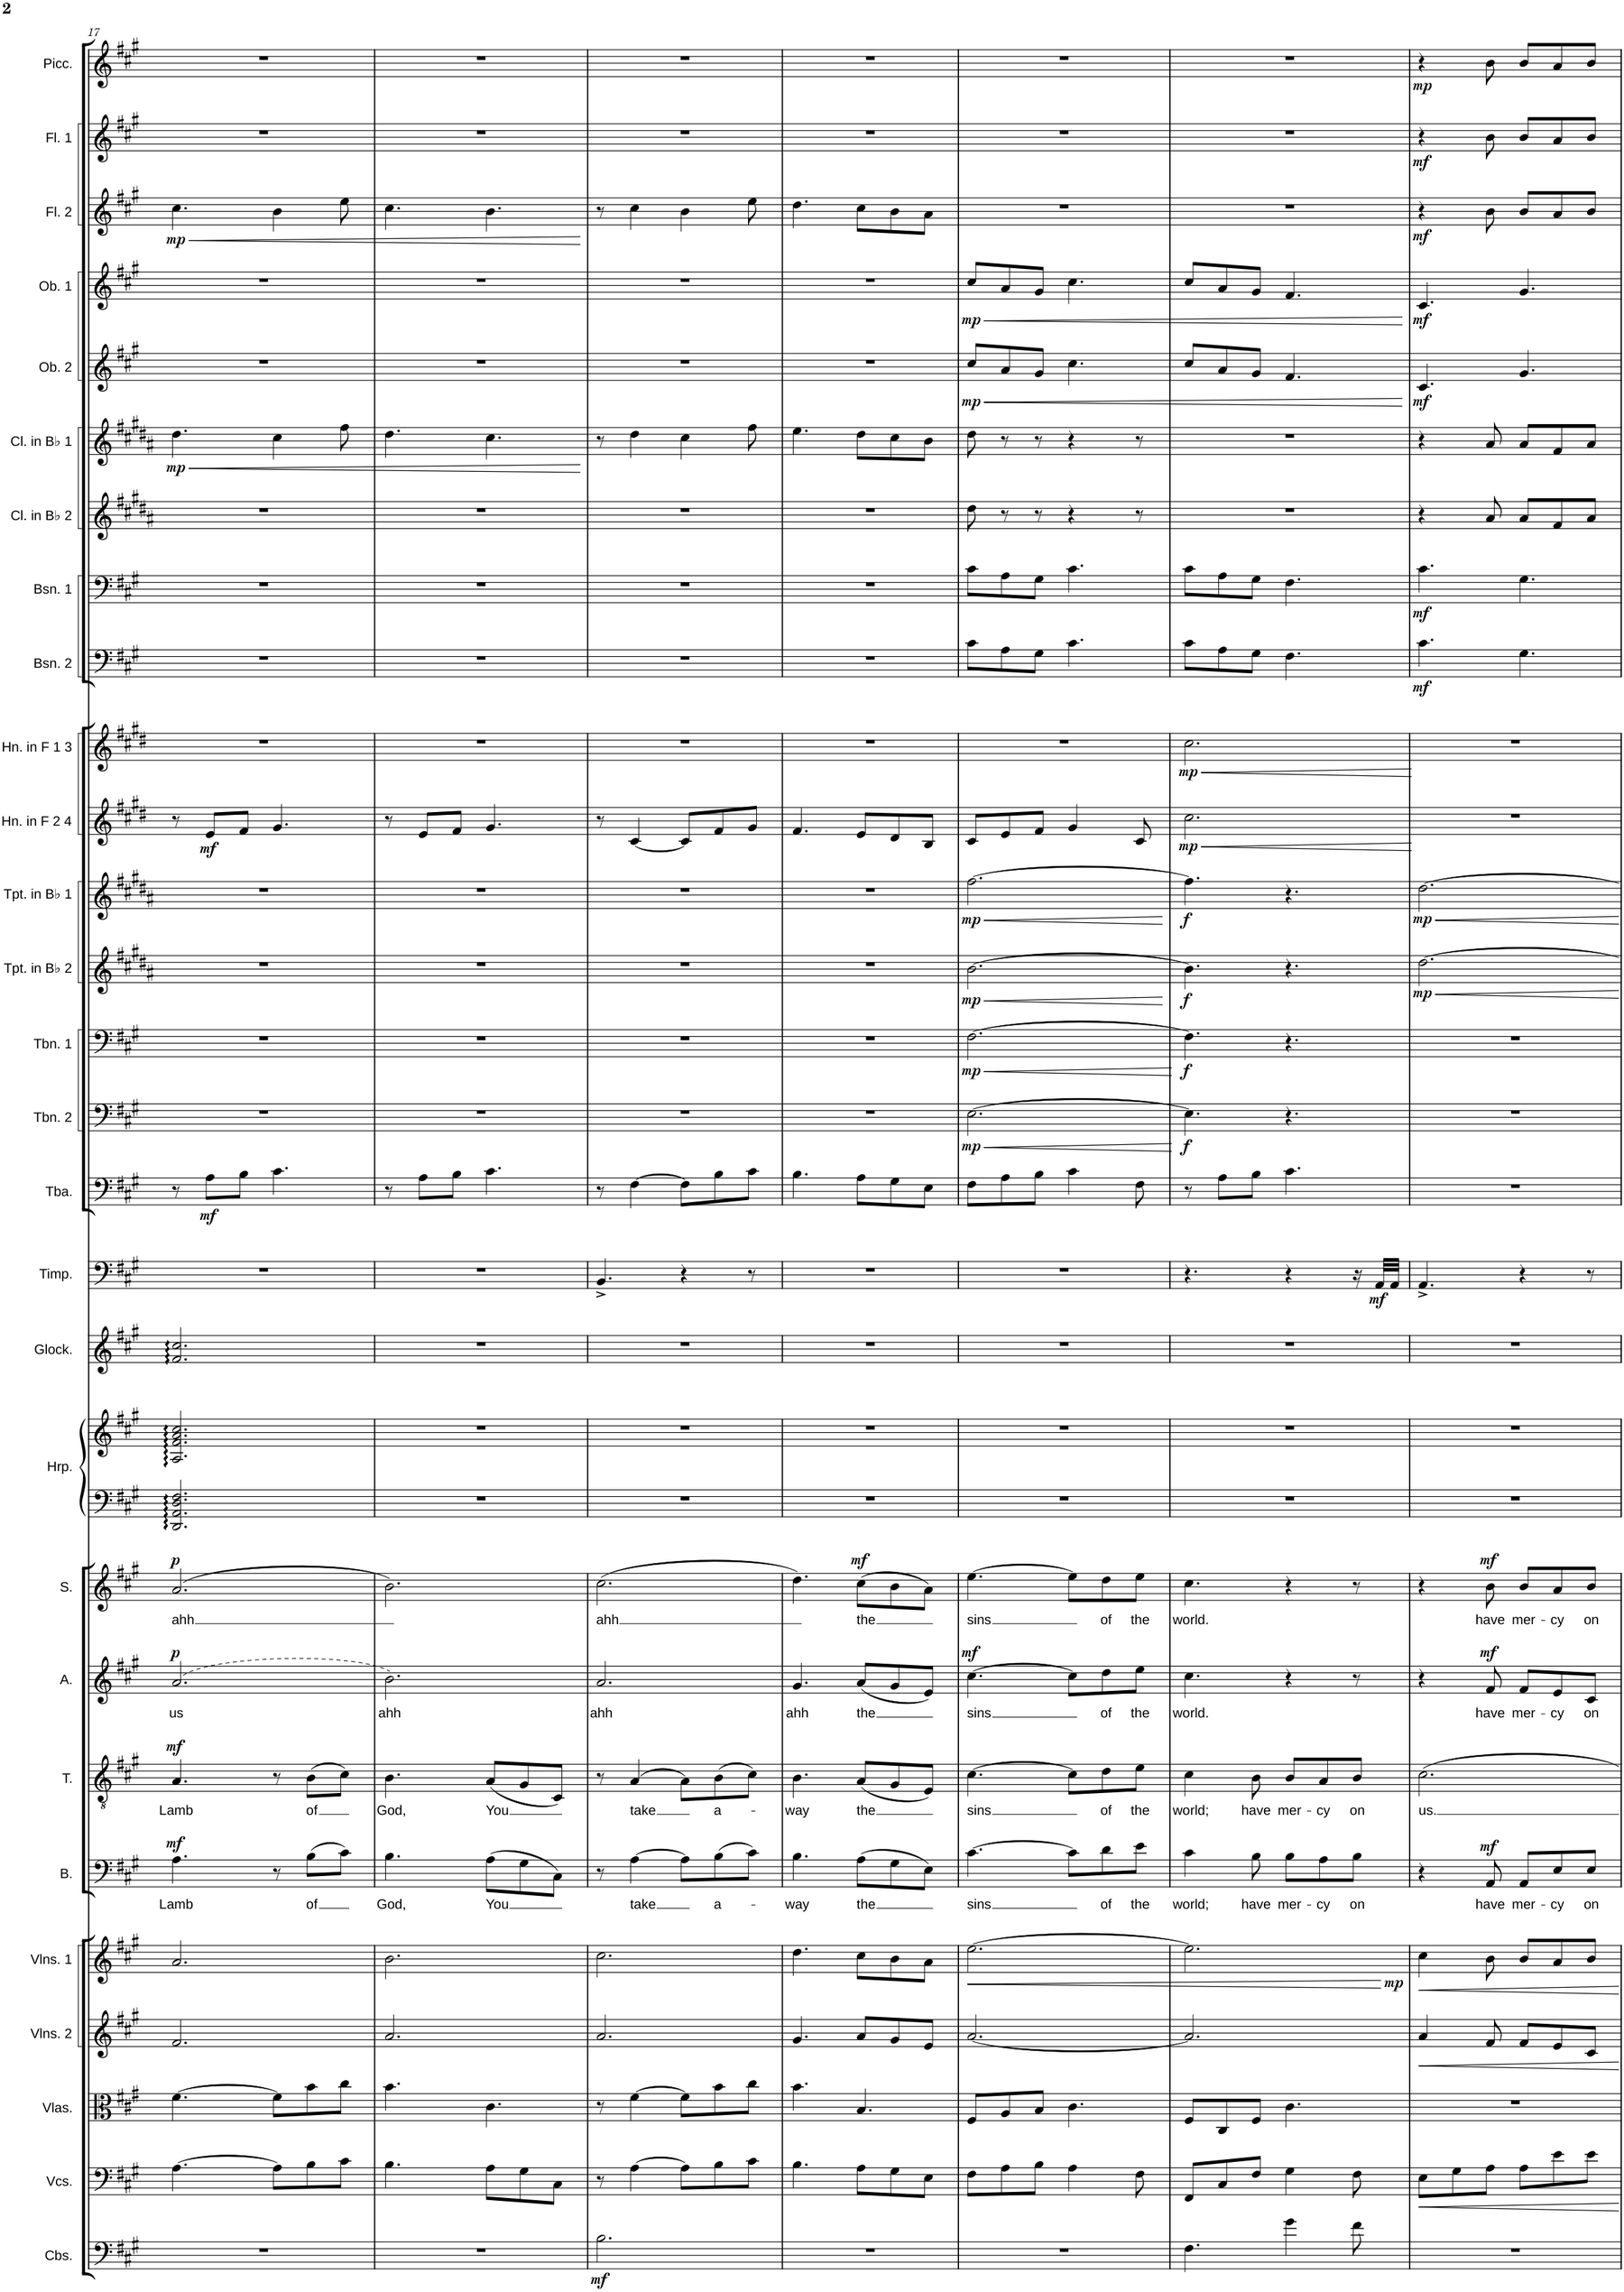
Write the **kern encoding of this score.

**kern	**dynam	**kern	**kern	**kern	**kern	**dynam	**kern	**text	**dynam	**kern	**text	**dynam	**kern	**text	**dynam	**kern	**text	**dynam	**kern	**kern	**kern	**kern	**dynam	**kern	**dynam	**kern	**dynam	**kern	**dynam	**kern	**dynam	**kern	**dynam	**kern	**dynam	**kern	**dynam	**kern	**dynam	**kern	**dynam	**kern	**kern	**dynam	**kern	**dynam	**kern	**dynam	**kern	**dynam	**kern	**dynam	**kern	**dynam
*part28	*part28	*part27	*part26	*part25	*part24	*part24	*part23	*part23	*part23	*part22	*part22	*part22	*part21	*part21	*part21	*part20	*part20	*part20	*part19	*part19	*part18	*part17	*part17	*part16	*part16	*part15	*part15	*part14	*part14	*part13	*part13	*part12	*part12	*part11	*part11	*part10	*part10	*part9	*part9	*part8	*part8	*part7	*part6	*part6	*part5	*part5	*part4	*part4	*part3	*part3	*part2	*part2	*part1	*part1
*staff29	*staff29	*staff28	*staff27	*staff26	*staff25	*staff25	*staff24	*staff24	*staff24	*staff23	*staff23	*staff23	*staff22	*staff22	*staff22	*staff21	*staff21	*staff21	*staff20	*staff19	*staff18	*staff17	*staff17	*staff16	*staff16	*staff15	*staff15	*staff14	*staff14	*staff13	*staff13	*staff12	*staff12	*staff11	*staff11	*staff10	*staff10	*staff9	*staff9	*staff8	*staff8	*staff7	*staff6	*staff6	*staff5	*staff5	*staff4	*staff4	*staff3	*staff3	*staff2	*staff2	*staff1	*staff1
*I"Contrabasses	*	*I"Violoncellos	*I"Violas	*I"Violins 2	*I"Violins 1	*	*I"Bass	*	*	*I"Tenor	*	*	*I"Alto	*	*	*I"Soprano	*	*	*I"Harp	*	*I"Glockenspiel	*I"Timpani	*	*I"Tuba	*	*I"Trombone 2	*	*I"Trombone 1	*	*I"Trumpet in Bb 2	*	*I"Trumpet in Bb 1	*	*I"Horn in F 2 &amp; 4	*	*I"Horn in F 1 &amp; 3	*	*I"Bassoon 2	*	*I"Bassoon 1	*	*I"Clarinet in Bb 2	*I"Clarinet in Bb 1	*	*I"Oboe 2	*	*I"Oboe 1	*	*I"Flute 2	*	*I"Flute 1	*	*I"Piccolo	*
*I'Cbs.	*	*I'Vcs.	*I'Vlas.	*I'Vlns. 2	*I'Vlns. 1	*	*I'B.	*	*	*I'T.	*	*	*I'A.	*	*	*I'S.	*	*	*I'Hrp.	*	*I'Glock.	*I'Timp.	*	*I'Tba.	*	*I'Tbn. 2	*	*I'Tbn. 1	*	*I'Tpt. in Bb 2	*	*I'Tpt. in Bb 1	*	*I'Hn. in F 2 4	*	*I'Hn. in F 1 3	*	*I'Bsn. 2	*	*I'Bsn. 1	*	*I'Cl. in Bb 2	*I'Cl. in Bb 1	*	*I'Ob. 2	*	*I'Ob. 1	*	*I'Fl. 2	*	*I'Fl. 1	*	*I'Picc.	*
!!LO:PB:g=z
*clefF4	*	*clefF4	*clefC3	*clefG2	*clefG2	*	*clefF4	*	*	*clefGv2	*	*	*clefG2	*	*	*clefG2	*	*	*clefF4	*clefG2	*clefG2	*clefF4	*	*clefF4	*	*clefF4	*	*clefF4	*	*clefG2	*	*clefG2	*	*clefG2	*	*clefG2	*	*clefF4	*	*clefF4	*	*clefG2	*clefG2	*	*clefG2	*	*clefG2	*	*clefG2	*	*clefG2	*	*clefG2	*
*Trd7c12	*	*	*	*	*	*	*	*	*	*	*	*	*	*	*	*	*	*	*	*	*Trd-14c-24	*	*	*	*	*	*	*	*	*Trd1c2	*	*Trd1c2	*	*Trd4c7	*	*Trd4c7	*	*	*	*	*	*Trd1c2	*Trd1c2	*	*	*	*	*	*	*	*	*	*Trd-7c-12	*
*k[f#c#g#]	*	*k[f#c#g#]	*k[f#c#g#]	*k[f#c#g#]	*k[f#c#g#]	*	*k[f#c#g#]	*	*	*k[f#c#g#]	*	*	*k[f#c#g#]	*	*	*k[f#c#g#]	*	*	*k[f#c#g#]	*k[f#c#g#]	*k[f#c#g#]	*k[f#c#g#]	*	*k[f#c#g#]	*	*k[f#c#g#]	*	*k[f#c#g#]	*	*k[f#c#g#d#a#]	*	*k[f#c#g#d#a#]	*	*k[f#c#g#d#]	*	*k[f#c#g#d#]	*	*k[f#c#g#]	*	*k[f#c#g#]	*	*k[f#c#g#d#a#]	*k[f#c#g#d#a#]	*	*k[f#c#g#]	*	*k[f#c#g#]	*	*k[f#c#g#]	*	*k[f#c#g#]	*	*k[f#c#g#]	*
*M6/8	*	*M6/8	*M6/8	*M6/8	*M6/8	*	*M6/8	*	*	*M6/8	*	*	*M6/8	*	*	*M6/8	*	*	*M6/8	*M6/8	*M6/8	*M6/8	*	*M6/8	*	*M6/8	*	*M6/8	*	*M6/8	*	*M6/8	*	*M6/8	*	*M6/8	*	*M6/8	*	*M6/8	*	*M6/8	*M6/8	*	*M6/8	*	*M6/8	*	*M6/8	*	*M6/8	*	*M6/8	*
=17	=17	=17	=17	=17	=17	=17	=17	=17	=17	=17	=17	=17	=17	=17	=17	=17	=17	=17	=17	=17	=17	=17	=17	=17	=17	=17	=17	=17	=17	=17	=17	=17	=17	=17	=17	=17	=17	=17	=17	=17	=17	=17	=17	=17	=17	=17	=17	=17	=17	=17	=17	=17	=17	=17
!	!	!	!	!	!	!	!	!LO:LY:b	!LO:DY:a	!	!LO:LY:b	!LO:DY:a	!	!LO:LY:b	!LO:DY:a	!	!LO:LY:b	!LO:DY:a	!	!	!	!	!	!	!	!	!	!	!	!	!	!	!	!	!	!	!	!	!	!	!	!	!	!LO:HP:b	!	!	!	!	!	!LO:HP:b	!	!	!	!
!	!	!	!	!	!	!	!	!	!	!	!	!	!	!	!	!	!	!	!	!	!	!	!	!	!	!	!	!	!	!	!	!	!	!	!	!	!	!	!	!	!	!	!	!LO:DY:n=1:b	!	!	!	!	!	!LO:DY:n=1:b	!	!	!	!
2.r	.	[4.A\	[4.f#\	2.f#/	2.a/	.	4.A\	Lamb	mf	4.A/	Lamb	mf	(2.a/	us	p	(2.a/	ahh	p	2.DD/ 2.AA/ 2.D/ 2.F#/	2.A/ 2.f#/ 2.a/ 2.cc#/	2.f#/ 2.cc#/	2.r	.	8r	.	2.r	.	2.r	.	2.r	.	2.r	.	8r	.	2.r	.	2.r	.	2.r	.	2.r	4.dd#\	< mp	2.r	.	2.r	.	4.cc#\	< mp	2.r	.	2.r	.
!	!	!	!	!	!	!	!	!	!	!	!	!	!	!	!	!	!	!	!	!	!	!	!	!	!LO:DY:b	!	!	!	!	!	!	!	!	!	!LO:DY:b	!	!	!	!	!	!	!	!	!	!	!	!	!	!	!	!	!	!	!
.	.	.	.	.	.	.	.	.	.	.	.	.	.	.	.	.	.	.	.	.	.	.	.	8A\L	mf	.	.	.	.	.	.	.	.	8e/L	mf	.	.	.	.	.	.	.	.	.	.	.	.	.	.	.	.	.	.	.
.	.	.	.	.	.	.	.	.	.	.	.	.	.	.	.	.	.	.	.	.	.	.	.	8B\J	.	.	.	.	.	.	.	.	.	8f#/J	.	.	.	.	.	.	.	.	.	.	.	.	.	.	.	.	.	.	.	.
.	.	8A\L]	8f#\L]	.	.	.	8r	.	.	8r	.	.	.	.	.	.	.	.	.	.	.	.	.	4.c#\	.	.	.	.	.	.	.	.	.	4.g#/	.	.	.	.	.	.	.	.	4cc#\	.	.	.	.	.	4b\	.	.	.	.	.
!	!	!	!	!	!	!	!	!LO:LY:b	!	!	!LO:LY:b	!	!	!	!	!	!	!	!	!	!	!	!	!	!	!	!	!	!	!	!	!	!	!	!	!	!	!	!	!	!	!	!	!	!	!	!	!	!	!	!	!	!	!
.	.	8B\	8b\	.	.	.	(8B\L	of	.	(8B\L	of	.	.	.	.	.	.	.	.	.	.	.	.	.	.	.	.	.	.	.	.	.	.	.	.	.	.	.	.	.	.	.	.	.	.	.	.	.	.	.	.	.	.	.
.	.	8c#\J	8cc#\J	.	.	.	8c#\J)	.	.	8c#\J)	.	.	.	.	.	.	.	.	.	.	.	.	.	.	.	.	.	.	.	.	.	.	.	.	.	.	.	.	.	.	.	.	8ff#\	.	.	.	.	.	8ee\	.	.	.	.	.
=18	=18	=18	=18	=18	=18	=18	=18	=18	=18	=18	=18	=18	=18	=18	=18	=18	=18	=18	=18	=18	=18	=18	=18	=18	=18	=18	=18	=18	=18	=18	=18	=18	=18	=18	=18	=18	=18	=18	=18	=18	=18	=18	=18	=18	=18	=18	=18	=18	=18	=18	=18	=18	=18	=18
!	!	!	!	!	!	!	!	!LO:LY:b	!	!	!LO:LY:b	!	!	!LO:LY:b	!	!	!	!	!	!	!	!	!	!	!	!	!	!	!	!	!	!	!	!	!	!	!	!	!	!	!	!	!	!	!	!	!	!	!	!	!	!	!	!
2.r	.	4.B\	4.b\	2.a/	2.b\	.	4.B\	God,	.	4.B\	God,	.	2.b\)	ahh	.	2.b\)	.	.	2.r	2.r	2.r	2.r	.	8r	.	2.r	.	2.r	.	2.r	.	2.r	.	8r	.	2.r	.	2.r	.	2.r	.	2.r	4.dd#\	.	2.r	.	2.r	.	4.cc#\	.	2.r	.	2.r	.
.	.	.	.	.	.	.	.	.	.	.	.	.	.	.	.	.	.	.	.	.	.	.	.	8A\L	.	.	.	.	.	.	.	.	.	8e/L	.	.	.	.	.	.	.	.	.	.	.	.	.	.	.	.	.	.	.	.
.	.	.	.	.	.	.	.	.	.	.	.	.	.	.	.	.	.	.	.	.	.	.	.	8B\J	.	.	.	.	.	.	.	.	.	8f#/J	.	.	.	.	.	.	.	.	.	.	.	.	.	.	.	.	.	.	.	.
!	!	!	!	!	!	!	!	!LO:LY:b	!	!	!LO:LY:b	!	!	!	!	!	!	!	!	!	!	!	!	!	!	!	!	!	!	!	!	!	!	!	!	!	!	!	!	!	!	!	!	!	!	!	!	!	!	!	!	!	!	!
.	.	8A\L	4.c#\	.	.	.	(8A\L	You	.	(8A/L	You	.	.	.	.	.	.	.	.	.	.	.	.	4.c#\	.	.	.	.	.	.	.	.	.	4.g#/	.	.	.	.	.	.	.	.	4.cc#\	.	.	.	.	.	4.b\	.	.	.	.	.
.	.	8G#\	.	.	.	.	8G#\	.	.	8G#/	.	.	.	.	.	.	.	.	.	.	.	.	.	.	.	.	.	.	.	.	.	.	.	.	.	.	.	.	.	.	.	.	.	.	.	.	.	.	.	.	.	.	.	.
.	.	8C#\J	.	.	.	.	8C#\J)	.	.	8C#/J)	.	.	.	.	.	.	.	.	.	.	.	.	.	.	.	.	.	.	.	.	.	.	.	.	.	.	.	.	.	.	.	.	.	.	.	.	.	.	.	.	.	.	.	.
.	.	.	.	.	.	.	.	.	.	.	.	.	.	.	.	.	.	.	.	.	.	.	.	.	.	.	.	.	.	.	.	.	.	.	.	.	.	.	.	.	.	.	.	[	.	.	.	.	.	[	.	.	.	.
=19	=19	=19	=19	=19	=19	=19	=19	=19	=19	=19	=19	=19	=19	=19	=19	=19	=19	=19	=19	=19	=19	=19	=19	=19	=19	=19	=19	=19	=19	=19	=19	=19	=19	=19	=19	=19	=19	=19	=19	=19	=19	=19	=19	=19	=19	=19	=19	=19	=19	=19	=19	=19	=19	=19
!	!LO:DY:b	!	!	!	!	!	!	!	!	!	!	!	!	!LO:LY:b	!	!	!LO:LY:b	!	!	!	!	!	!	!	!	!	!	!	!	!	!	!	!	!	!	!	!	!	!	!	!	!	!	!	!	!	!	!	!	!	!	!	!	!
2.B\	mf	8r	8r	2.a/	2.cc#\	.	8r	.	.	8r	.	.	2.a/	ahh	.	(2.cc#\	ahh	.	2.r	2.r	2.r	4.BB^/	.	8r	.	2.r	.	2.r	.	2.r	.	2.r	.	8r	.	2.r	.	2.r	.	2.r	.	2.r	8r	.	2.r	.	2.r	.	8r	.	2.r	.	2.r	.
!	!	!	!	!	!	!	!	!LO:LY:b	!	!	!LO:LY:b	!	!	!	!	!	!	!	!	!	!	!	!	!	!	!	!	!	!	!	!	!	!	!	!	!	!	!	!	!	!	!	!	!	!	!	!	!	!	!	!	!	!	!
.	.	[4A\	[4f#\	.	.	.	[4A\	take	.	[4A/	take	.	.	.	.	.	.	.	.	.	.	.	.	[4F#\	.	.	.	.	.	.	.	.	.	[4c#/	.	.	.	.	.	.	.	.	4dd#\	.	.	.	.	.	4cc#\	.	.	.	.	.
.	.	8A\L]	8f#\L]	.	.	.	8A\L]	.	.	8A\L]	.	.	.	.	.	.	.	.	.	.	.	4r	.	8F#\L]	.	.	.	.	.	.	.	.	.	8c#/L]	.	.	.	.	.	.	.	.	4cc#\	.	.	.	.	.	4b\	.	.	.	.	.
!	!	!	!	!	!	!	!	!LO:LY:b	!	!	!LO:LY:b	!	!	!	!	!	!	!	!	!	!	!	!	!	!	!	!	!	!	!	!	!	!	!	!	!	!	!	!	!	!	!	!	!	!	!	!	!	!	!	!	!	!	!
.	.	8B\	8b\	.	.	.	(8B\	a-	.	(8B\	a-	.	.	.	.	.	.	.	.	.	.	.	.	8B\	.	.	.	.	.	.	.	.	.	8f#/	.	.	.	.	.	.	.	.	.	.	.	.	.	.	.	.	.	.	.	.
.	.	8c#\J	8cc#\J	.	.	.	8c#\J)	.	.	8c#\J)	.	.	.	.	.	.	.	.	.	.	.	8r	.	8c#\J	.	.	.	.	.	.	.	.	.	8g#/J	.	.	.	.	.	.	.	.	8ff#\	.	.	.	.	.	8ee\	.	.	.	.	.
=20	=20	=20	=20	=20	=20	=20	=20	=20	=20	=20	=20	=20	=20	=20	=20	=20	=20	=20	=20	=20	=20	=20	=20	=20	=20	=20	=20	=20	=20	=20	=20	=20	=20	=20	=20	=20	=20	=20	=20	=20	=20	=20	=20	=20	=20	=20	=20	=20	=20	=20	=20	=20	=20	=20
!	!	!	!	!	!	!	!	!LO:LY:b	!	!	!LO:LY:b	!	!	!LO:LY:b	!	!	!	!	!	!	!	!	!	!	!	!	!	!	!	!	!	!	!	!	!	!	!	!	!	!	!	!	!	!	!	!	!	!	!	!	!	!	!	!
2.r	.	4.B\	4.b\	4.g#/	4.dd\	.	4.B\	-way	.	4.B\	-way	.	4.g#/	ahh	.	4.dd\)	.	.	2.r	2.r	2.r	2.r	.	4.B\	.	2.r	.	2.r	.	2.r	.	2.r	.	4.f#/	.	2.r	.	2.r	.	2.r	.	2.r	4.ee\	.	2.r	.	2.r	.	4.dd\	.	2.r	.	2.r	.
!	!	!	!	!	!	!	!	!LO:LY:b	!	!	!LO:LY:b	!	!	!LO:LY:b	!	!	!LO:LY:b	!LO:DY:a	!	!	!	!	!	!	!	!	!	!	!	!	!	!	!	!	!	!	!	!	!	!	!	!	!	!	!	!	!	!	!	!	!	!	!	!
.	.	8A\L	4.B/	8a/L	8cc#\L	.	(8A\L	the	.	(8A/L	the	.	(8a/L	the	.	(8cc#\L	the	mf	.	.	.	.	.	8A\L	.	.	.	.	.	.	.	.	.	8e/L	.	.	.	.	.	.	.	.	8dd#\L	.	.	.	.	.	8cc#\L	.	.	.	.	.
.	.	8G#\	.	8g#/	8b\	.	8G#\	.	.	8G#/	.	.	8g#/	.	.	8b\	.	.	.	.	.	.	.	8G#\	.	.	.	.	.	.	.	.	.	8d#/	.	.	.	.	.	.	.	.	8cc#\	.	.	.	.	.	8b\	.	.	.	.	.
.	.	8E\J	.	8e/J	8a\J	.	8E\J)	.	.	8E/J)	.	.	8e/J)	.	.	8a\J)	.	.	.	.	.	.	.	8E\J	.	.	.	.	.	.	.	.	.	8B/J	.	.	.	.	.	.	.	.	8b\J	.	.	.	.	.	8a\J	.	.	.	.	.
=21	=21	=21	=21	=21	=21	=21	=21	=21	=21	=21	=21	=21	=21	=21	=21	=21	=21	=21	=21	=21	=21	=21	=21	=21	=21	=21	=21	=21	=21	=21	=21	=21	=21	=21	=21	=21	=21	=21	=21	=21	=21	=21	=21	=21	=21	=21	=21	=21	=21	=21	=21	=21	=21	=21
!	!	!	!	!	!	!LO:HP:b	!	!LO:LY:b	!	!	!LO:LY:b	!	!	!LO:LY:b	!LO:DY:a	!	!LO:LY:b	!	!	!	!	!	!	!	!	!	!LO:HP:b	!	!LO:HP:b	!	!LO:HP:b	!	!LO:HP:b	!	!	!	!	!	!	!	!	!	!	!	!	!LO:HP:b	!	!LO:HP:b	!	!	!	!	!	!
!	!	!	!	!	!	!	!	!	!	!	!	!	!	!	!	!	!	!	!	!	!	!	!	!	!	!	!LO:DY:n=1:b	!	!LO:DY:n=1:b	!	!LO:DY:n=1:b	!	!LO:DY:n=1:b	!	!	!	!	!	!	!	!	!	!	!	!	!LO:DY:n=1:b	!	!LO:DY:n=1:b	!	!	!	!	!	!
2.r	.	8F#\L	8F#/L	[2.a/	[2.ee\	<	[4.c#\	sins	.	[4.c#\	sins	.	[4.cc#\	sins	mf	[4.ee\	sins	.	2.r	2.r	2.r	2.r	.	8F#\L	.	[2.E\	< mp	[2.F#\	< mp	[2.b\	< mp	[2.ff#\	< mp	8c#/L	.	2.r	.	8c#\L	.	8c#\L	.	8dd#\	8dd#\	.	8cc#/L	< mp	8cc#/L	< mp	2.r	.	2.r	.	2.r	.
.	.	8A\	8A/	.	.	.	.	.	.	.	.	.	.	.	.	.	.	.	.	.	.	.	.	8A\	.	.	.	.	.	.	.	.	.	8e/	.	.	.	8A\	.	8A\	.	8r	8r	.	8a/	.	8a/	.	.	.	.	.	.	.
.	.	8B\J	8B/J	.	.	.	.	.	.	.	.	.	.	.	.	.	.	.	.	.	.	.	.	8B\J	.	.	.	.	.	.	.	.	.	8f#/J	.	.	.	8G#\J	.	8G#\J	.	8r	8r	.	8g#/J	.	8g#/J	.	.	.	.	.	.	.
.	.	4A\	4.c#\	.	.	.	8c#\L]	.	.	8c#\L]	.	.	8cc#\L]	.	.	8ee\L]	.	.	.	.	.	.	.	4c#\	.	.	.	.	.	.	.	.	.	4g#/	.	.	.	4.c#\	.	4.c#\	.	4r	4r	.	4.cc#\	.	4.cc#\	.	.	.	.	.	.	.
!	!	!	!	!	!	!	!	!LO:LY:b	!	!	!LO:LY:b	!	!	!LO:LY:b	!	!	!LO:LY:b	!	!	!	!	!	!	!	!	!	!	!	!	!	!	!	!	!	!	!	!	!	!	!	!	!	!	!	!	!	!	!	!	!	!	!	!	!
.	.	.	.	.	.	.	8d\	of	.	8d\	of	.	8dd\	of	.	8dd\	of	.	.	.	.	.	.	.	.	.	.	.	.	.	.	.	.	.	.	.	.	.	.	.	.	.	.	.	.	.	.	.	.	.	.	.	.	.
!	!	!	!	!	!	!	!	!LO:LY:b	!	!	!LO:LY:b	!	!	!LO:LY:b	!	!	!LO:LY:b	!	!	!	!	!	!	!	!	!	!	!	!	!	!	!	!	!	!	!	!	!	!	!	!	!	!	!	!	!	!	!	!	!	!	!	!	!
.	.	8F#\	.	.	.	.	8e\J	the	.	8e\J	the	.	8ee\J	the	.	8ee\J	the	.	.	.	.	.	.	8F#\	.	.	.	.	.	.	.	.	.	8c#/	.	.	.	.	.	.	.	8r	8r	.	.	.	.	.	.	.	.	.	.	.
.	.	.	.	.	.	.	.	.	.	.	.	.	.	.	.	.	.	.	.	.	.	.	.	.	.	.	[	.	[	.	[	.	[	.	.	.	.	.	.	.	.	.	.	.	.	.	.	.	.	.	.	.	.	.
=22	=22	=22	=22	=22	=22	=22	=22	=22	=22	=22	=22	=22	=22	=22	=22	=22	=22	=22	=22	=22	=22	=22	=22	=22	=22	=22	=22	=22	=22	=22	=22	=22	=22	=22	=22	=22	=22	=22	=22	=22	=22	=22	=22	=22	=22	=22	=22	=22	=22	=22	=22	=22	=22	=22
!	!	!	!	!	!	!	!	!LO:LY:b	!	!	!LO:LY:b	!	!	!LO:LY:b	!	!	!LO:LY:b	!	!	!	!	!	!	!	!	!	!LO:DY:b	!	!LO:DY:b	!	!LO:DY:b	!	!LO:DY:b	!	!LO:HP:b	!	!LO:HP:b	!	!	!	!	!	!	!	!	!	!	!	!	!	!	!	!	!
!	!	!	!	!	!	!	!	!	!	!	!	!	!	!	!	!	!	!	!	!	!	!	!	!	!	!	!	!	!	!	!	!	!	!	!LO:DY:n=1:b	!	!LO:DY:n=1:b	!	!	!	!	!	!	!	!	!	!	!	!	!	!	!	!	!
*	*	*	*	*	*^	*	*	*	*	*	*	*	*	*	*	*	*	*	*	*	*	*	*	*	*	*	*	*	*	*	*	*	*	*	*	*	*	*	*	*	*	*	*	*	*	*	*	*	*	*	*	*	*	*
4.F#\	.	8FF#/L	8F#/L	2.a/]	2.ee\]	2ryy	.	4c#\	world;	.	4c#\	world;	.	4.cc#\	world.	.	4.cc#\	world.	.	2.r	2.r	2.r	4.r	.	8r	.	4.E\]	f	4.F#\]	f	4.b\]	f	4.ff#\]	f	2.cc#\	< mp	2.cc#\	< mp	8c#\L	.	8c#\L	.	2.r	2.r	.	8cc#/L	.	8cc#/L	.	2.r	.	2.r	.	2.r	.
.	.	8C#/	8C#/	.	.	.	.	.	.	.	.	.	.	.	.	.	.	.	.	.	.	.	.	.	8A\L	.	.	.	.	.	.	.	.	.	.	.	.	.	8A\	.	8A\	.	.	.	.	8a/	.	8a/	.	.	.	.	.	.	.
!	!	!	!	!	!	!	!	!	!LO:LY:b	!	!	!LO:LY:b	!	!	!	!	!	!	!	!	!	!	!	!	!	!	!	!	!	!	!	!	!	!	!	!	!	!	!	!	!	!	!	!	!	!	!	!	!	!	!	!	!	!	!
.	.	8F#/J	8F#/J	.	.	.	.	8B\	have	.	8B\	have	.	.	.	.	.	.	.	.	.	.	.	.	8B\J	.	.	.	.	.	.	.	.	.	.	.	.	.	8G#\J	.	8G#\J	.	.	.	.	8g#/J	.	8g#/J	.	.	.	.	.	.	.
!	!	!	!	!	!	!	!	!	!LO:LY:b	!	!	!LO:LY:b	!	!	!	!	!	!	!	!	!	!	!	!	!	!	!	!	!	!	!	!	!	!	!	!	!	!	!	!	!	!	!	!	!	!	!	!	!	!	!	!	!	!	!
4g#\	.	4G#\	4.c#\	.	.	.	.	8B\L	mer-	.	8B/L	mer-	.	4r	.	.	4r	.	.	.	.	.	4r	.	4.c#\	.	4.r	.	4.r	.	4.r	.	4.r	.	.	.	.	.	4.F#\	.	4.F#\	.	.	.	.	4.f#/	.	4.f#/	.	.	.	.	.	.	.
!	!	!	!	!	!	!	!	!	!LO:LY:b	!	!	!LO:LY:b	!	!	!	!	!	!	!	!	!	!	!	!	!	!	!	!	!	!	!	!	!	!	!	!	!	!	!	!	!	!	!	!	!	!	!	!	!	!	!	!	!	!	!
.	.	.	.	.	.	8..ryy	.	8A\	-cy	.	8A/	-cy	.	.	.	.	.	.	.	.	.	.	.	.	.	.	.	.	.	.	.	.	.	.	.	.	.	.	.	.	.	.	.	.	.	.	.	.	.	.	.	.	.	.	.
!	!	!	!	!	!	!	!	!	!LO:LY:b	!	!	!LO:LY:b	!	!	!	!	!	!	!	!	!	!	!	!	!	!	!	!	!	!	!	!	!	!	!	!	!	!	!	!	!	!	!	!	!	!	!	!	!	!	!	!	!	!	!
8f#\	.	8F#\	.	.	.	.	.	8B\J	on	.	8B/J	on	.	8r	.	.	8r	.	.	.	.	.	16r	.	.	.	.	.	.	.	.	.	.	.	.	.	.	.	.	.	.	.	.	.	.	.	.	.	.	.	.	.	.	.	.
!	!	!	!	!	!	!	!	!	!	!	!	!	!	!	!	!	!	!	!	!	!	!	!	!LO:DY:b	!	!	!	!	!	!	!	!	!	!	!	!	!	!	!	!	!	!	!	!	!	!	!	!	!	!	!	!	!	!	!
.	.	.	.	.	.	.	.	.	.	.	.	.	.	.	.	.	.	.	.	.	.	.	32AA/LLL	mf	.	.	.	.	.	.	.	.	.	.	.	.	.	.	.	.	.	.	.	.	.	.	.	.	.	.	.	.	.	.	.
!	!	!	!	!	!	!	!LO:DY:b	!	!	!	!	!	!	!	!	!	!	!	!	!	!	!	!	!	!	!	!	!	!	!	!	!	!	!	!	!	!	!	!	!	!	!	!	!	!	!	!	!	!	!	!	!	!	!	!
.	.	.	.	.	.	32ryy	mp	.	.	.	.	.	.	.	.	.	.	.	.	.	.	.	32AA/JJJ	.	.	.	.	.	.	.	.	.	.	.	.	.	.	.	.	.	.	.	.	.	.	.	.	.	.	.	.	.	.	.	.
.	.	.	.	.	.	.	[	.	.	.	.	.	.	.	.	.	.	.	.	.	.	.	.	.	.	.	.	.	.	.	.	.	.	.	.	[	.	[	.	.	.	.	.	.	.	.	[	.	[	.	.	.	.	.	.
=23	=23	=23	=23	=23	=23	=23	=23	=23	=23	=23	=23	=23	=23	=23	=23	=23	=23	=23	=23	=23	=23	=23	=23	=23	=23	=23	=23	=23	=23	=23	=23	=23	=23	=23	=23	=23	=23	=23	=23	=23	=23	=23	=23	=23	=23	=23	=23	=23	=23	=23	=23	=23	=23	=23	=23
!	!	!	!	!	!	!	!	!	!	!	!	!LO:LY:b	!	!	!	!	!	!	!	!	!	!	!	!	!	!	!	!	!	!	!	!LO:DY:b	!	!LO:DY:b	!	!	!	!	!	!LO:DY:b	!	!LO:DY:b	!	!	!	!	!LO:DY:b	!	!LO:DY:b	!	!LO:DY:b	!	!LO:DY:b	!	!LO:DY:b
*	*	*	*	*	*v	*v	*	*	*	*	*	*	*	*	*	*	*	*	*	*	*	*	*	*	*	*	*	*	*	*	*	*	*	*	*	*	*	*	*	*	*	*	*	*	*	*	*	*	*	*	*	*	*	*	*
2.r	.	8E\L	2.r	4a/	4cc#\	.	4r	.	.	2.c#\	us.	.	4r	.	.	4r	.	.	2.r	2.r	2.r	4.AA^/	.	2.r	.	2.r	.	2.r	.	[2.dd#\	mp	[2.dd#\	mp	2.r	.	2.r	.	4.c#\	mf	4.c#\	mf	4r	4r	.	4.c#/	mf	4.c#/	mf	4r	mf	4r	mf	4r	mp
.	.	8G#\	.	.	.	.	.	.	.	.	.	.	.	.	.	.	.	.	.	.	.	.	.	.	.	.	.	.	.	.	.	.	.	.	.	.	.	.	.	.	.	.	.	.	.	.	.	.	.	.	.	.	.	.
!	!	!	!	!	!	!	!	!LO:LY:b	!LO:DY:a	!	!	!	!	!LO:LY:b	!LO:DY:a	!	!LO:LY:b	!LO:DY:a	!	!	!	!	!	!	!	!	!	!	!	!	!	!	!	!	!	!	!	!	!	!	!	!	!	!	!	!	!	!	!	!	!	!	!	!
.	.	8A\J	.	8f#/	8b\	.	8AA/	have	mf	.	.	.	8f#/	have	mf	8b\	have	mf	.	.	.	.	.	.	.	.	.	.	.	.	.	.	.	.	.	.	.	.	.	.	.	8a#/	8a#/	.	.	.	.	.	8b\	.	8b\	.	8b\	.
!	!	!	!	!	!	!	!	!LO:LY:b	!	!	!	!	!	!LO:LY:b	!	!	!LO:LY:b	!	!	!	!	!	!	!	!	!	!	!	!	!	!	!	!	!	!	!	!	!	!	!	!	!	!	!	!	!	!	!	!	!	!	!	!	!
.	.	8A\L	.	8f#/L	8b/L	.	8AA/L	mer-	.	.	.	.	8f#/L	mer-	.	8b/L	mer-	.	.	.	.	4r	.	.	.	.	.	.	.	.	.	.	.	.	.	.	.	4.G#\	.	4.G#\	.	8a#/L	8a#/L	.	4.g#/	.	4.g#/	.	8b/L	.	8b/L	.	8b/L	.
!	!	!	!	!	!	!	!	!LO:LY:b	!	!	!	!	!	!LO:LY:b	!	!	!LO:LY:b	!	!	!	!	!	!	!	!	!	!	!	!	!	!	!	!	!	!	!	!	!	!	!	!	!	!	!	!	!	!	!	!	!	!	!	!	!
.	.	8e\	.	8e/	8a/	.	8E/	-cy	.	.	.	.	8e/	-cy	.	8a/	-cy	.	.	.	.	.	.	.	.	.	.	.	.	.	.	.	.	.	.	.	.	.	.	.	.	8f#/	8f#/	.	.	.	.	.	8a/	.	8a/	.	8a/	.
!	!	!	!	!	!	!	!	!LO:LY:b	!	!	!	!	!	!LO:LY:b	!	!	!LO:LY:b	!	!	!	!	!	!	!	!	!	!	!	!	!	!	!	!	!	!	!	!	!	!	!	!	!	!	!	!	!	!	!	!	!	!	!	!	!
.	.	8e\J	.	8c#/J	8b/J	.	8E/J	on	.	.	.	.	8c#/J	on	.	8b/J	on	.	.	.	.	8r	.	.	.	.	.	.	.	.	.	.	.	.	.	.	.	.	.	.	.	8a#/J	8a#/J	.	.	.	.	.	8b/J	.	8b/J	.	8b/J	.
=	=	=	=	=	=	=	=	=	=	=	=	=	=	=	=	=	=	=	=	=	=	=	=	=	=	=	=	=	=	=	=	=	=	=	=	=	=	=	=	=	=	=	=	=	=	=	=	=	=	=	=	=	=	=
*-	*-	*-	*-	*-	*-	*-	*-	*-	*-	*-	*-	*-	*-	*-	*-	*-	*-	*-	*-	*-	*-	*-	*-	*-	*-	*-	*-	*-	*-	*-	*-	*-	*-	*-	*-	*-	*-	*-	*-	*-	*-	*-	*-	*-	*-	*-	*-	*-	*-	*-	*-	*-	*-	*-
